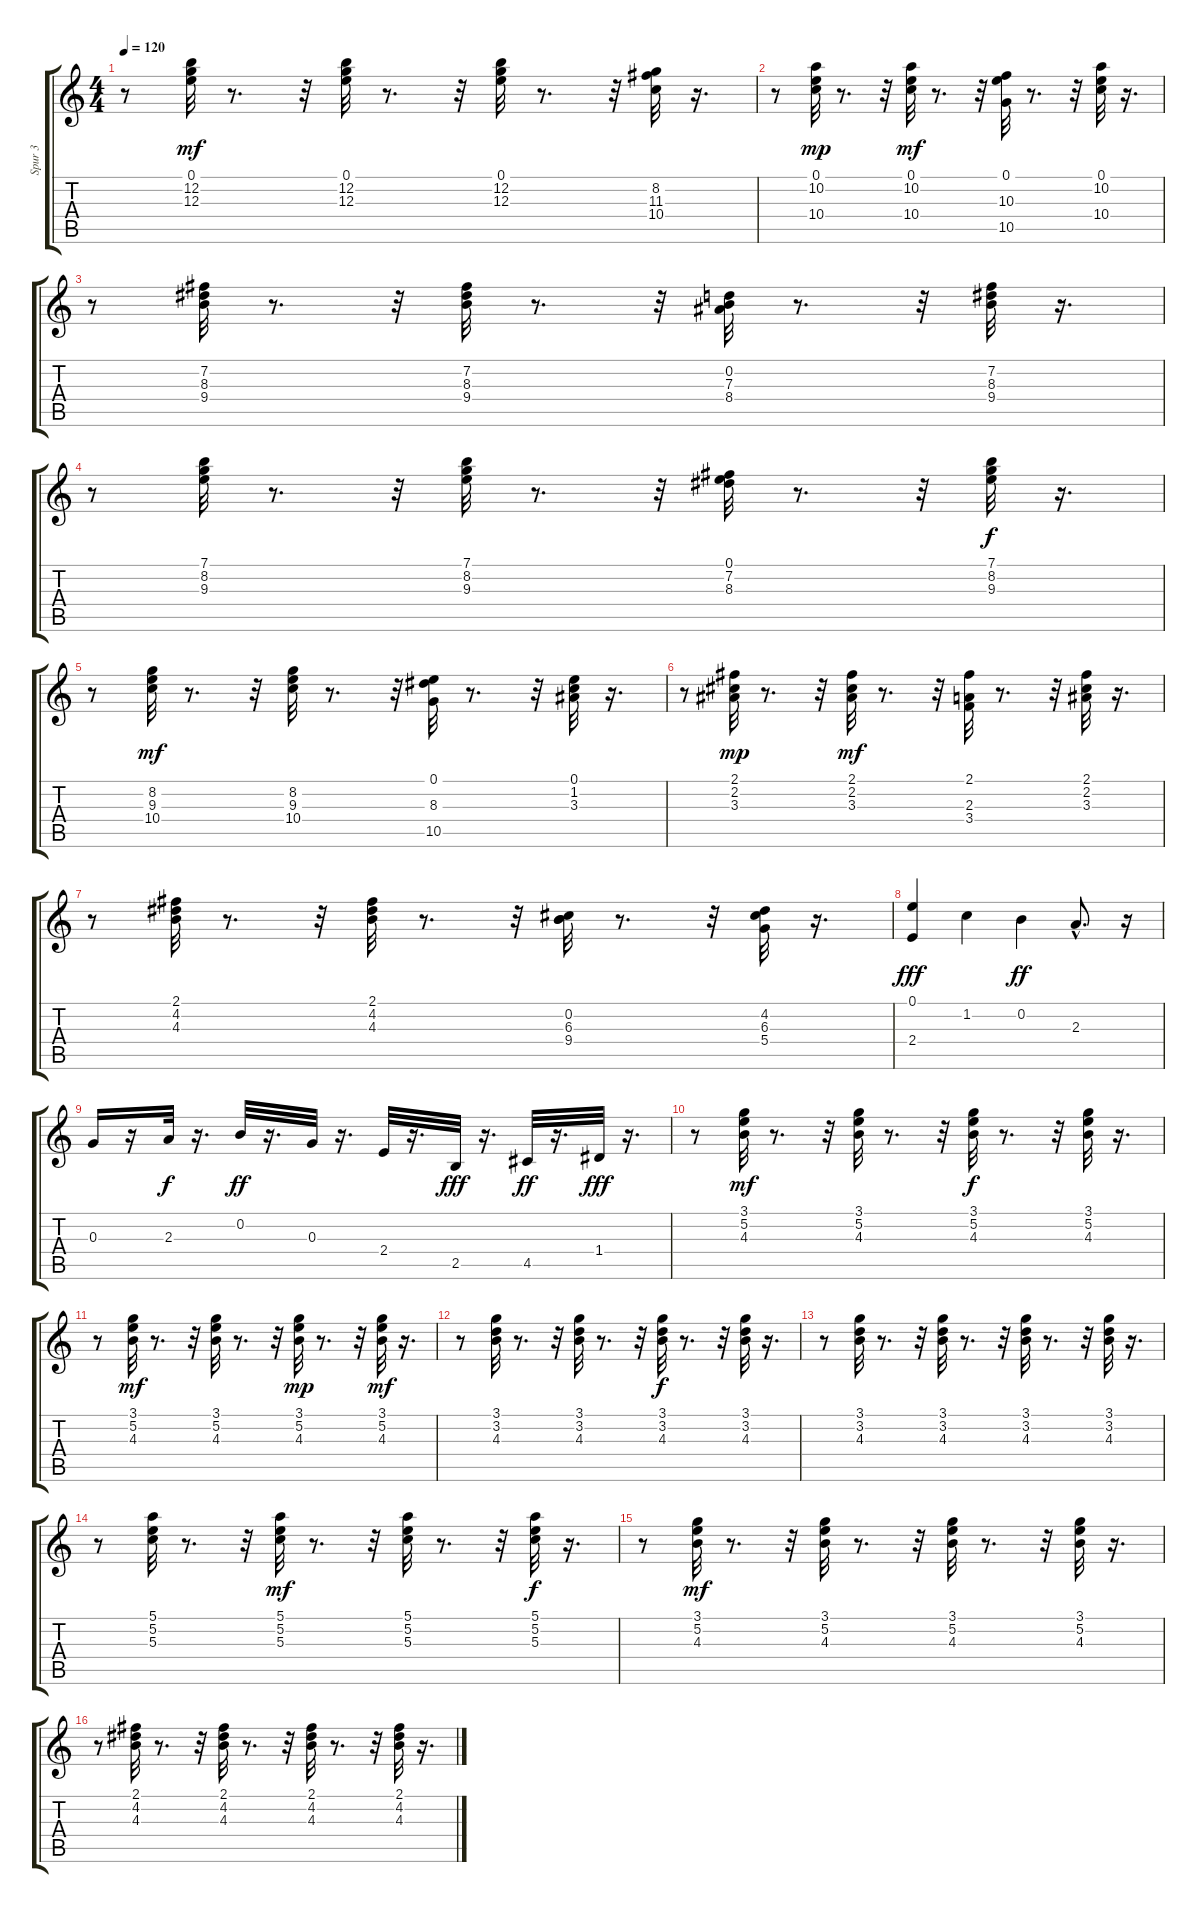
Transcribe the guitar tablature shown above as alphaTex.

\track ("Spur 3" "Spur 3") {instrument electricguitarmuted}
\staff {score tabs}
\tuning (E4 B3 G3 D3 A2 E2) {hide}
\ts (4 4)
\tempo 120
\clef g2
\ks c
r.8{dy f} (0.1 12.2 12.3).32{dy mf} r.8{d} r.32 (0.1 12.2 12.3).32 r.8{d} r.32 (0.1 12.2 12.3).32 r.8{d} r.32 (8.2 11.3 10.4).32 r.16{d} |
r.8 (0.1 10.2 10.4).32{dy mp} r.8{d} r.32 (0.1 10.2 10.4).32{dy mf} r.8{d} r.32 (0.1 10.3 10.5).32 r.8{d} r.32 (0.1 10.2 10.4).32 r.16{d} |
r.8 (7.2 8.3 9.4).32 r.8{d} r.32 (7.2 8.3 9.4).32 r.8{d} r.32 (0.2 7.3 8.4).32 r.8{d} r.32 (7.2 8.3 9.4).32 r.16{d} |
r.8 (7.1 8.2 9.3).32 r.8{d} r.32 (7.1 8.2 9.3).32 r.8{d} r.32 (0.1 7.2 8.3).32 r.8{d} r.32 (7.1 8.2 9.3).32{dy f} r.16{d} |
r.8 (8.2 9.3 10.4).32{dy mf} r.8{d} r.32 (8.2 9.3 10.4).32 r.8{d} r.32 (0.1 8.3 10.5).32 r.8{d} r.32 (0.1 1.2 3.3).32 r.16{d} |
r.8 (2.1 2.2 3.3).32{dy mp} r.8{d} r.32 (2.1 2.2 3.3).32{dy mf} r.8{d} r.32 (2.1 2.3 3.4).32 r.8{d} r.32 (2.1 2.2 3.3).32 r.16{d} |
r.8 (2.1 4.2 4.3).32 r.8{d} r.32 (2.1 4.2 4.3).32 r.8{d} r.32 (0.2 6.3 9.4).32 r.8{d} r.32 (4.2 6.3 5.4).32 r.16{d} |
(0.1 2.4).4{dy fff} 1.2.4 0.2.4{dy ff} 2.3{hac}.8{d} r.16 |
0.3.16 r.16 2.3.32{dy f} r.16{d} 0.2.32{dy ff} r.16{d} 0.3.32 r.16{d} 2.4.32 r.16{d} 2.5.32{dy fff} r.16{d} 4.5.32{dy ff} r.16{d} 1.4.32{dy fff} r.16{d} |
r.8 (3.1 5.2 4.3).32{dy mf} r.8{d} r.32 (3.1 5.2 4.3).32 r.8{d} r.32 (3.1 5.2 4.3).32{dy f} r.8{d} r.32 (3.1 5.2 4.3).32 r.16{d} |
r.8 (3.1 5.2 4.3).32{dy mf} r.8{d} r.32 (3.1 5.2 4.3).32 r.8{d} r.32 (3.1 5.2 4.3).32{dy mp} r.8{d} r.32 (3.1 5.2 4.3).32{dy mf} r.16{d} |
r.8 (3.1 3.2 4.3).32 r.8{d} r.32 (3.1 3.2 4.3).32 r.8{d} r.32 (3.1 3.2 4.3).32{dy f} r.8{d} r.32 (3.1 3.2 4.3).32 r.16{d} |
r.8 (3.1 3.2 4.3).32 r.8{d} r.32 (3.1 3.2 4.3).32 r.8{d} r.32 (3.1 3.2 4.3).32 r.8{d} r.32 (3.1 3.2 4.3).32 r.16{d} |
r.8 (5.1 5.2 5.3).32 r.8{d} r.32 (5.1 5.2 5.3).32{dy mf} r.8{d} r.32 (5.1 5.2 5.3).32 r.8{d} r.32 (5.1 5.2 5.3).32{dy f} r.16{d} |
r.8 (3.1 5.2 4.3).32{dy mf} r.8{d} r.32 (3.1 5.2 4.3).32 r.8{d} r.32 (3.1 5.2 4.3).32 r.8{d} r.32 (3.1 5.2 4.3).32 r.16{d} |
r.8 (2.1 4.2 4.3).32 r.8{d} r.32 (2.1 4.2 4.3).32 r.8{d} r.32 (2.1 4.2 4.3).32 r.8{d} r.32 (2.1 4.2 4.3).32 r.16{d}
